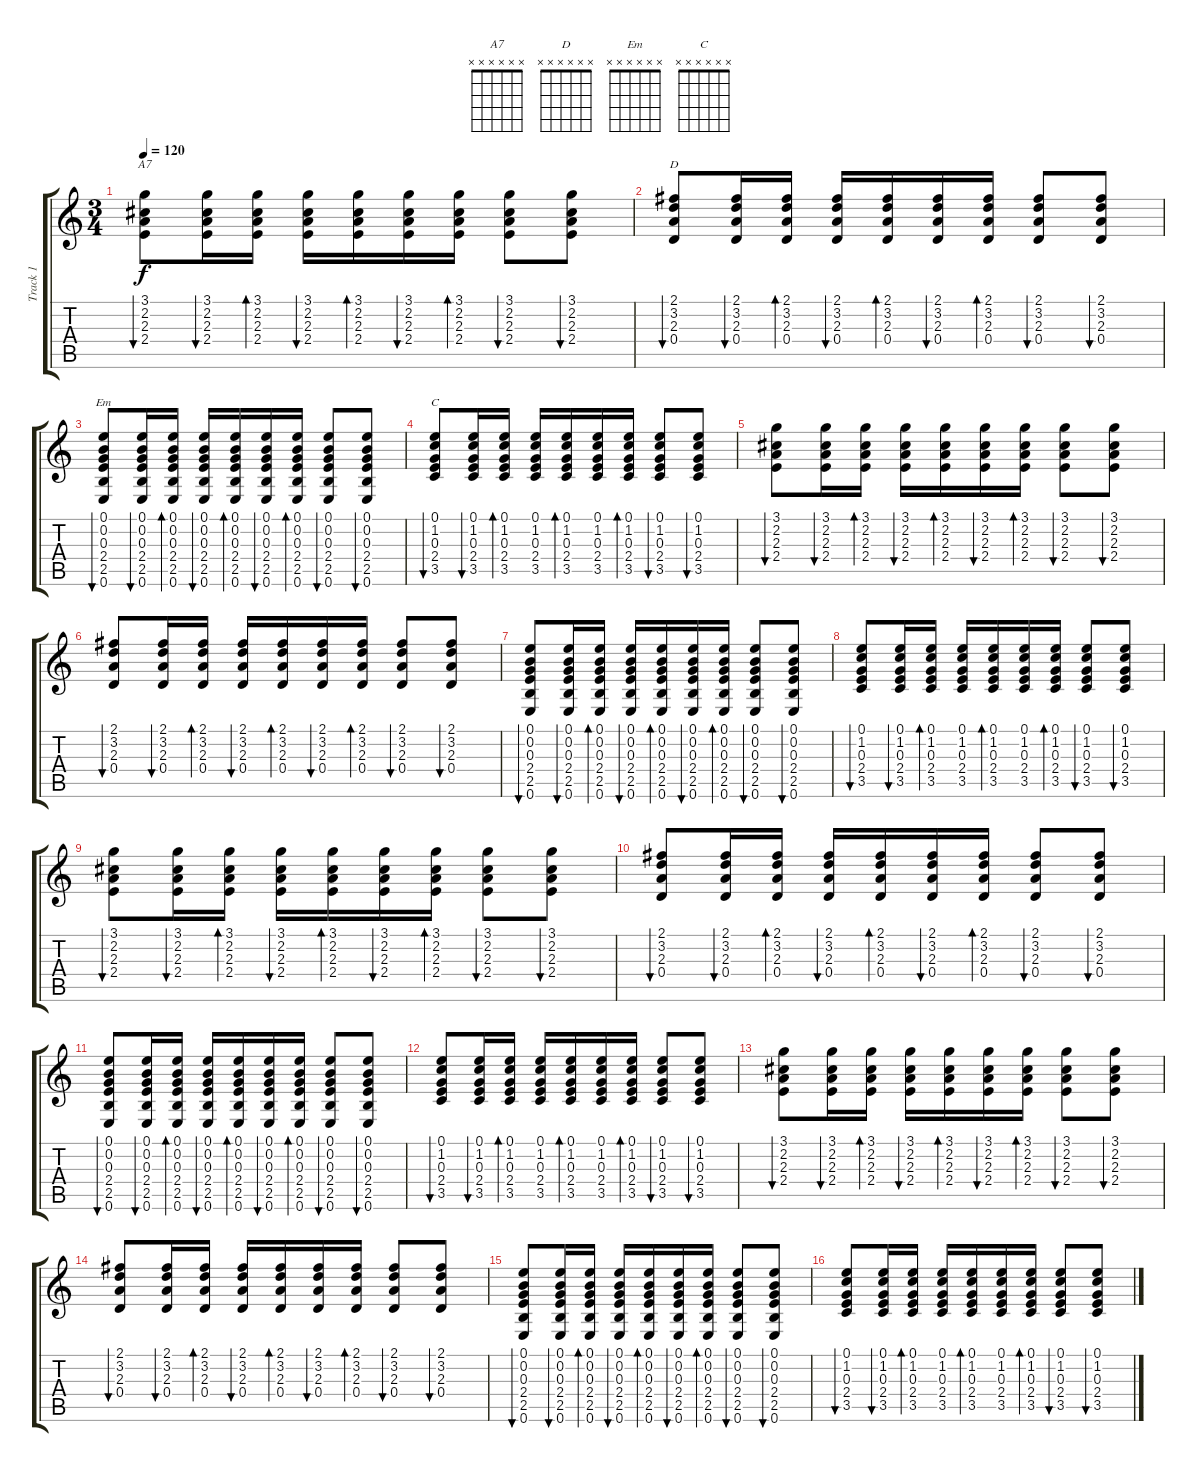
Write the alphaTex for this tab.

\track ("Track 1" "Track 1") {instrument electricguitarclean}
\staff {score tabs}
\tuning (E4 B3 G3 D3 A2 E2) {hide}
\chord ("A7" x x x x x x)
\chord ("D" x x x x x x)
\chord ("Em" x x x x x x)
\chord ("C" x x x x x x)
\ts (3 4)
\tempo 120
\clef g2
\ks c
(3.1 2.2 2.3 2.4).8{bu 30 ch "A7" dy f} (3.1 2.2 2.3 2.4).16{bu 30} (3.1 2.2 2.3 2.4).16{bd 30} (3.1 2.2 2.3 2.4).16{bu 30} (3.1 2.2 2.3 2.4).16{bd 30} (3.1 2.2 2.3 2.4).16{bu 30} (3.1 2.2 2.3 2.4).16{bd 30} (3.1 2.2 2.3 2.4).8{bu 30} (3.1 2.2 2.3 2.4).8{bu 30} |
(2.1 3.2 2.3 0.4).8{bu 30 ch "D"} (2.1 3.2 2.3 0.4).16{bu 30} (2.1 3.2 2.3 0.4).16{bd 30} (2.1 3.2 2.3 0.4).16{bu 30} (2.1 3.2 2.3 0.4).16{bd 30} (2.1 3.2 2.3 0.4).16{bu 30} (2.1 3.2 2.3 0.4).16{bd 30} (2.1 3.2 2.3 0.4).8{bu 30} (2.1 3.2 2.3 0.4).8{bu 30} |
(0.1 0.2 0.3 2.4 2.5 0.6).8{bu 30 ch "Em" volume 6} (0.1 0.2 0.3 2.4 2.5 0.6).16{bu 30} (0.1 0.2 0.3 2.4 2.5 0.6).16{bd 30} (0.1 0.2 0.3 2.4 2.5 0.6).16{bu 30} (0.1 0.2 0.3 2.4 2.5 0.6).16{bd 30} (0.1 0.2 0.3 2.4 2.5 0.6).16{bu 30} (0.1 0.2 0.3 2.4 2.5 0.6).16{bd 30} (0.1 0.2 0.3 2.4 2.5 0.6).8{bu 30} (0.1 0.2 0.3 2.4 2.5 0.6).8{bu 30} |
(0.1 1.2 0.3 2.4 3.5).8{bu 30 ch "C"} (0.1 1.2 0.3 2.4 3.5).16{bu 30} (0.1 1.2 0.3 2.4 3.5).16{bd 30} (0.1 1.2 0.3 2.4 3.5).16 (0.1 1.2 0.3 2.4 3.5).16{bd 30} (0.1 1.2 0.3 2.4 3.5).16 (0.1 1.2 0.3 2.4 3.5).16{bd 30} (0.1 1.2 0.3 2.4 3.5).8{bu 30} (0.1 1.2 0.3 2.4 3.5).8{bu 30} |
(3.1 2.2 2.3 2.4).8{bu 30} (3.1 2.2 2.3 2.4).16{bu 30} (3.1 2.2 2.3 2.4).16{bd 30} (3.1 2.2 2.3 2.4).16{bu 30} (3.1 2.2 2.3 2.4).16{bd 30} (3.1 2.2 2.3 2.4).16{bu 30} (3.1 2.2 2.3 2.4).16{bd 30} (3.1 2.2 2.3 2.4).8{bu 30} (3.1 2.2 2.3 2.4).8{bu 30} |
(2.1 3.2 2.3 0.4).8{bu 30} (2.1 3.2 2.3 0.4).16{bu 30} (2.1 3.2 2.3 0.4).16{bd 30} (2.1 3.2 2.3 0.4).16{bu 30} (2.1 3.2 2.3 0.4).16{bd 30} (2.1 3.2 2.3 0.4).16{bu 30} (2.1 3.2 2.3 0.4).16{bd 30} (2.1 3.2 2.3 0.4).8{bu 30} (2.1 3.2 2.3 0.4).8{bu 30} |
(0.1 0.2 0.3 2.4 2.5 0.6).8{bu 30} (0.1 0.2 0.3 2.4 2.5 0.6).16{bu 30} (0.1 0.2 0.3 2.4 2.5 0.6).16{bd 30} (0.1 0.2 0.3 2.4 2.5 0.6).16{bu 30} (0.1 0.2 0.3 2.4 2.5 0.6).16{bd 30} (0.1 0.2 0.3 2.4 2.5 0.6).16{bu 30} (0.1 0.2 0.3 2.4 2.5 0.6).16{bd 30} (0.1 0.2 0.3 2.4 2.5 0.6).8{bu 30} (0.1 0.2 0.3 2.4 2.5 0.6).8{bu 30} |
(0.1 1.2 0.3 2.4 3.5).8{bu 30} (0.1 1.2 0.3 2.4 3.5).16{bu 30} (0.1 1.2 0.3 2.4 3.5).16{bd 30} (0.1 1.2 0.3 2.4 3.5).16 (0.1 1.2 0.3 2.4 3.5).16{bd 30} (0.1 1.2 0.3 2.4 3.5).16 (0.1 1.2 0.3 2.4 3.5).16{bd 30} (0.1 1.2 0.3 2.4 3.5).8{bu 30} (0.1 1.2 0.3 2.4 3.5).8{bu 30} |
(3.1 2.2 2.3 2.4).8{bu 30} (3.1 2.2 2.3 2.4).16{bu 30} (3.1 2.2 2.3 2.4).16{bd 30} (3.1 2.2 2.3 2.4).16{bu 30} (3.1 2.2 2.3 2.4).16{bd 30} (3.1 2.2 2.3 2.4).16{bu 30} (3.1 2.2 2.3 2.4).16{bd 30} (3.1 2.2 2.3 2.4).8{bu 30} (3.1 2.2 2.3 2.4).8{bu 30} |
(2.1 3.2 2.3 0.4).8{bu 30} (2.1 3.2 2.3 0.4).16{bu 30} (2.1 3.2 2.3 0.4).16{bd 30} (2.1 3.2 2.3 0.4).16{bu 30} (2.1 3.2 2.3 0.4).16{bd 30} (2.1 3.2 2.3 0.4).16{bu 30} (2.1 3.2 2.3 0.4).16{bd 30} (2.1 3.2 2.3 0.4).8{bu 30} (2.1 3.2 2.3 0.4).8{bu 30} |
(0.1 0.2 0.3 2.4 2.5 0.6).8{bu 30} (0.1 0.2 0.3 2.4 2.5 0.6).16{bu 30} (0.1 0.2 0.3 2.4 2.5 0.6).16{bd 30} (0.1 0.2 0.3 2.4 2.5 0.6).16{bu 30} (0.1 0.2 0.3 2.4 2.5 0.6).16{bd 30} (0.1 0.2 0.3 2.4 2.5 0.6).16{bu 30} (0.1 0.2 0.3 2.4 2.5 0.6).16{bd 30} (0.1 0.2 0.3 2.4 2.5 0.6).8{bu 30} (0.1 0.2 0.3 2.4 2.5 0.6).8{bu 30} |
(0.1 1.2 0.3 2.4 3.5).8{bu 30} (0.1 1.2 0.3 2.4 3.5).16{bu 30} (0.1 1.2 0.3 2.4 3.5).16{bd 30} (0.1 1.2 0.3 2.4 3.5).16 (0.1 1.2 0.3 2.4 3.5).16{bd 30} (0.1 1.2 0.3 2.4 3.5).16 (0.1 1.2 0.3 2.4 3.5).16{bd 30} (0.1 1.2 0.3 2.4 3.5).8{bu 30} (0.1 1.2 0.3 2.4 3.5).8{bu 30} |
(3.1 2.2 2.3 2.4).8{bu 30} (3.1 2.2 2.3 2.4).16{bu 30} (3.1 2.2 2.3 2.4).16{bd 30} (3.1 2.2 2.3 2.4).16{bu 30} (3.1 2.2 2.3 2.4).16{bd 30} (3.1 2.2 2.3 2.4).16{bu 30} (3.1 2.2 2.3 2.4).16{bd 30} (3.1 2.2 2.3 2.4).8{bu 30} (3.1 2.2 2.3 2.4).8{bu 30} |
(2.1 3.2 2.3 0.4).8{bu 30} (2.1 3.2 2.3 0.4).16{bu 30} (2.1 3.2 2.3 0.4).16{bd 30} (2.1 3.2 2.3 0.4).16{bu 30} (2.1 3.2 2.3 0.4).16{bd 30} (2.1 3.2 2.3 0.4).16{bu 30} (2.1 3.2 2.3 0.4).16{bd 30} (2.1 3.2 2.3 0.4).8{bu 30} (2.1 3.2 2.3 0.4).8{bu 30} |
(0.1 0.2 0.3 2.4 2.5 0.6).8{bu 30} (0.1 0.2 0.3 2.4 2.5 0.6).16{bu 30} (0.1 0.2 0.3 2.4 2.5 0.6).16{bd 30} (0.1 0.2 0.3 2.4 2.5 0.6).16{bu 30} (0.1 0.2 0.3 2.4 2.5 0.6).16{bd 30} (0.1 0.2 0.3 2.4 2.5 0.6).16{bu 30} (0.1 0.2 0.3 2.4 2.5 0.6).16{bd 30} (0.1 0.2 0.3 2.4 2.5 0.6).8{bu 30} (0.1 0.2 0.3 2.4 2.5 0.6).8{bu 30} |
(0.1 1.2 0.3 2.4 3.5).8{bu 30} (0.1 1.2 0.3 2.4 3.5).16{bu 30} (0.1 1.2 0.3 2.4 3.5).16{bd 30} (0.1 1.2 0.3 2.4 3.5).16 (0.1 1.2 0.3 2.4 3.5).16{bd 30} (0.1 1.2 0.3 2.4 3.5).16 (0.1 1.2 0.3 2.4 3.5).16{bd 30} (0.1 1.2 0.3 2.4 3.5).8{bu 30} (0.1 1.2 0.3 2.4 3.5).8{bu 30}
